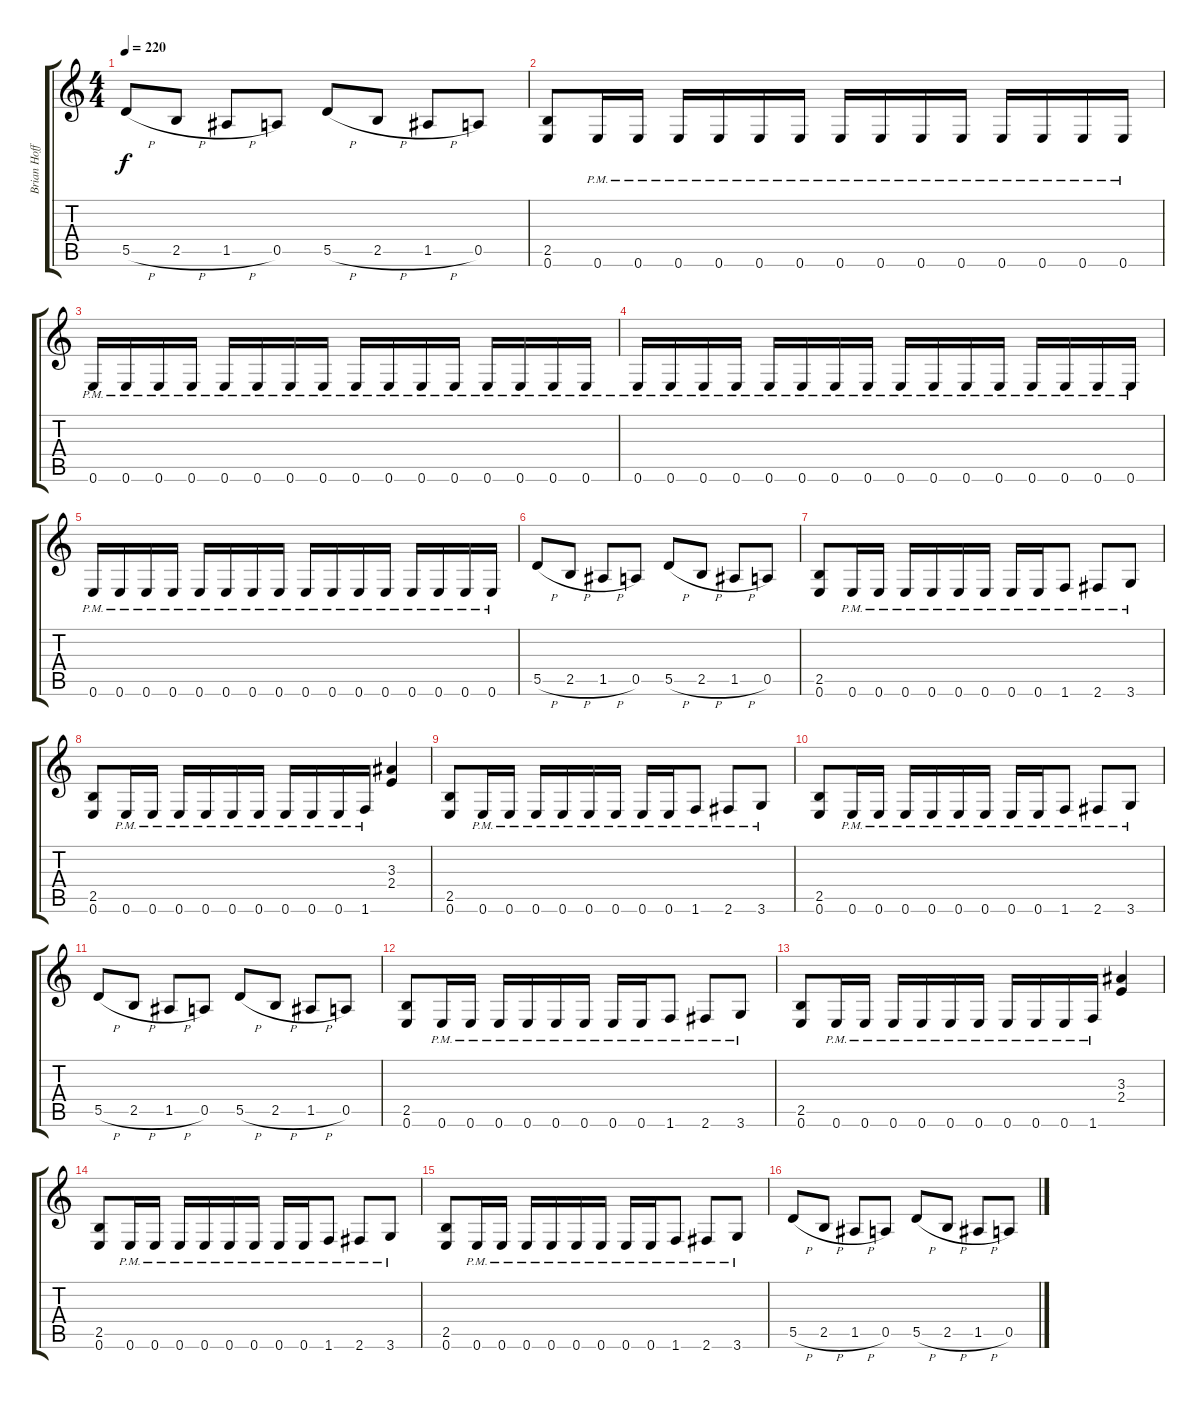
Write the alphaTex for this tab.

\track ("Brian Hoffman" "Brian Hoff") {instrument distortionguitar}
\staff {score tabs}
\tuning (E4 B3 G3 D3 A2 E2) {hide}
\ts (4 4)
\tempo 220
\clef g2
\ks c
5.5{h}.8{dy f instrument distortionguitar} 2.5{h}.8 1.5{h}.8 0.5.8 5.5{h}.8 2.5{h}.8 1.5{h}.8 0.5.8 |
(2.5 0.6).8 0.6{pm}.16 0.6{pm}.16 0.6{pm}.16 0.6{pm}.16 0.6{pm}.16 0.6{pm}.16 0.6{pm}.16 0.6{pm}.16 0.6{pm}.16 0.6{pm}.16 0.6{pm}.16 0.6{pm}.16 0.6{pm}.16 0.6{pm}.16 |
0.6{pm}.16 0.6{pm}.16 0.6{pm}.16 0.6{pm}.16 0.6{pm}.16 0.6{pm}.16 0.6{pm}.16 0.6{pm}.16 0.6{pm}.16 0.6{pm}.16 0.6{pm}.16 0.6{pm}.16 0.6{pm}.16 0.6{pm}.16 0.6{pm}.16 0.6{pm}.16 |
0.6{pm}.16 0.6{pm}.16 0.6{pm}.16 0.6{pm}.16 0.6{pm}.16 0.6{pm}.16 0.6{pm}.16 0.6{pm}.16 0.6{pm}.16 0.6{pm}.16 0.6{pm}.16 0.6{pm}.16 0.6{pm}.16 0.6{pm}.16 0.6{pm}.16 0.6{pm}.16 |
0.6{pm}.16 0.6{pm}.16 0.6{pm}.16 0.6{pm}.16 0.6{pm}.16 0.6{pm}.16 0.6{pm}.16 0.6{pm}.16 0.6{pm}.16 0.6{pm}.16 0.6{pm}.16 0.6{pm}.16 0.6{pm}.16 0.6{pm}.16 0.6{pm}.16 0.6{pm}.16 |
5.5{h}.8 2.5{h}.8 1.5{h}.8 0.5.8 5.5{h}.8 2.5{h}.8 1.5{h}.8 0.5.8 |
(2.5 0.6).8 0.6{pm}.16 0.6{pm}.16 0.6{pm}.16 0.6{pm}.16 0.6{pm}.16 0.6{pm}.16 0.6{pm}.16 0.6{pm}.16 1.6{pm}.8 2.6{pm}.8 3.6{pm}.8 |
(2.5 0.6).8 0.6{pm}.16 0.6{pm}.16 0.6{pm}.16 0.6{pm}.16 0.6{pm}.16 0.6{pm}.16 0.6{pm}.16 0.6{pm}.16 0.6{pm}.16 1.6{pm}.16 (3.3 2.4).4 |
(2.5 0.6).8 0.6{pm}.16 0.6{pm}.16 0.6{pm}.16 0.6{pm}.16 0.6{pm}.16 0.6{pm}.16 0.6{pm}.16 0.6{pm}.16 1.6{pm}.8 2.6{pm}.8 3.6{pm}.8 |
(2.5 0.6).8 0.6{pm}.16 0.6{pm}.16 0.6{pm}.16 0.6{pm}.16 0.6{pm}.16 0.6{pm}.16 0.6{pm}.16 0.6{pm}.16 1.6{pm}.8 2.6{pm}.8 3.6{pm}.8 |
5.5{h}.8 2.5{h}.8 1.5{h}.8 0.5.8 5.5{h}.8 2.5{h}.8 1.5{h}.8 0.5.8 |
(2.5 0.6).8 0.6{pm}.16 0.6{pm}.16 0.6{pm}.16 0.6{pm}.16 0.6{pm}.16 0.6{pm}.16 0.6{pm}.16 0.6{pm}.16 1.6{pm}.8 2.6{pm}.8 3.6{pm}.8 |
(2.5 0.6).8 0.6{pm}.16 0.6{pm}.16 0.6{pm}.16 0.6{pm}.16 0.6{pm}.16 0.6{pm}.16 0.6{pm}.16 0.6{pm}.16 0.6{pm}.16 1.6{pm}.16 (3.3 2.4).4 |
(2.5 0.6).8 0.6{pm}.16 0.6{pm}.16 0.6{pm}.16 0.6{pm}.16 0.6{pm}.16 0.6{pm}.16 0.6{pm}.16 0.6{pm}.16 1.6{pm}.8 2.6{pm}.8 3.6{pm}.8 |
(2.5 0.6).8 0.6{pm}.16 0.6{pm}.16 0.6{pm}.16 0.6{pm}.16 0.6{pm}.16 0.6{pm}.16 0.6{pm}.16 0.6{pm}.16 1.6{pm}.8 2.6{pm}.8 3.6{pm}.8 |
5.5{h}.8 2.5{h}.8 1.5{h}.8 0.5.8 5.5{h}.8 2.5{h}.8 1.5{h}.8 0.5.8
